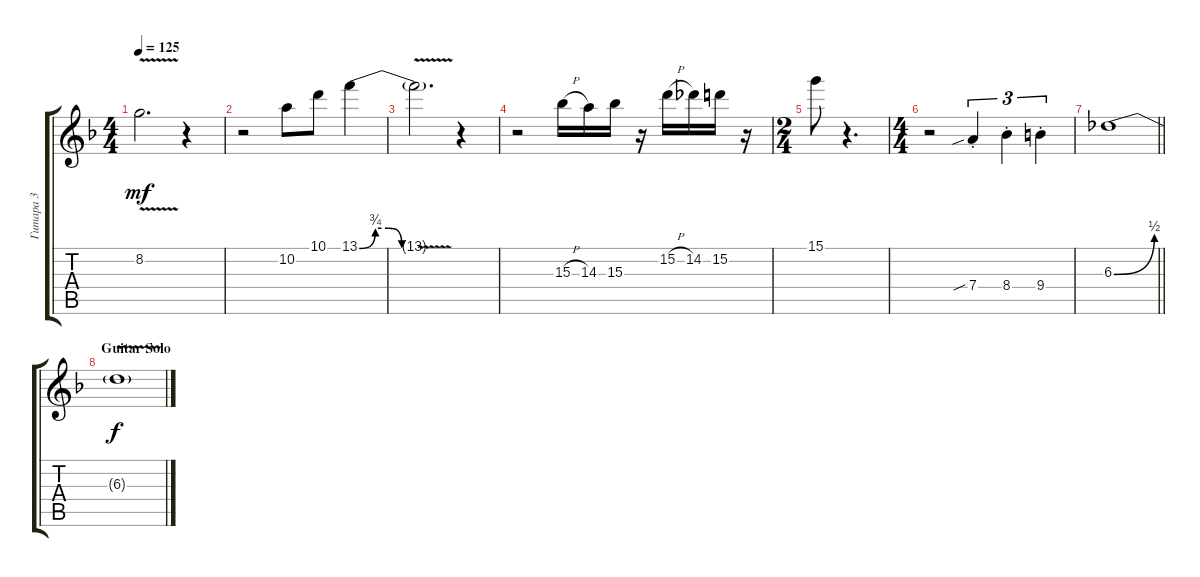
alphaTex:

\track ("Гитара 3" "Гитара 3") {instrument distortionguitar}
\staff {score tabs}
\tuning (E4 B3 G3 D3 A2 E2) {hide}
\ts (4 4)
\tempo 125
\clef g2
\ks dminor
8.2{v t}.2{d dy mf} r.4 |
r.2 10.2.8 10.1.8 13.1{be (custom 0 0 17 3 31 3 45 0 60 0)}.4 |
13.1{v t}.2{d} r.4 |
r.2 15.3{h}.16 14.3.16 15.3.16 r.16 15.2{h}.16 14.2.16 15.2.16 r.16 |
\ts (2 4)
15.1.8 r.4{d} |
\ts (4 4)
r.2 7.4{sib st}.4{tu (3 2)} 8.4{st}.4{tu (3 2)} 9.4{st}.4{tu (3 2)} |
\barLineRight lightlight
6.3{be (bend 0 0 60 2)}.1 |
\section ("" "Guitar Solo")
6.3{v t}.1{dy f}
